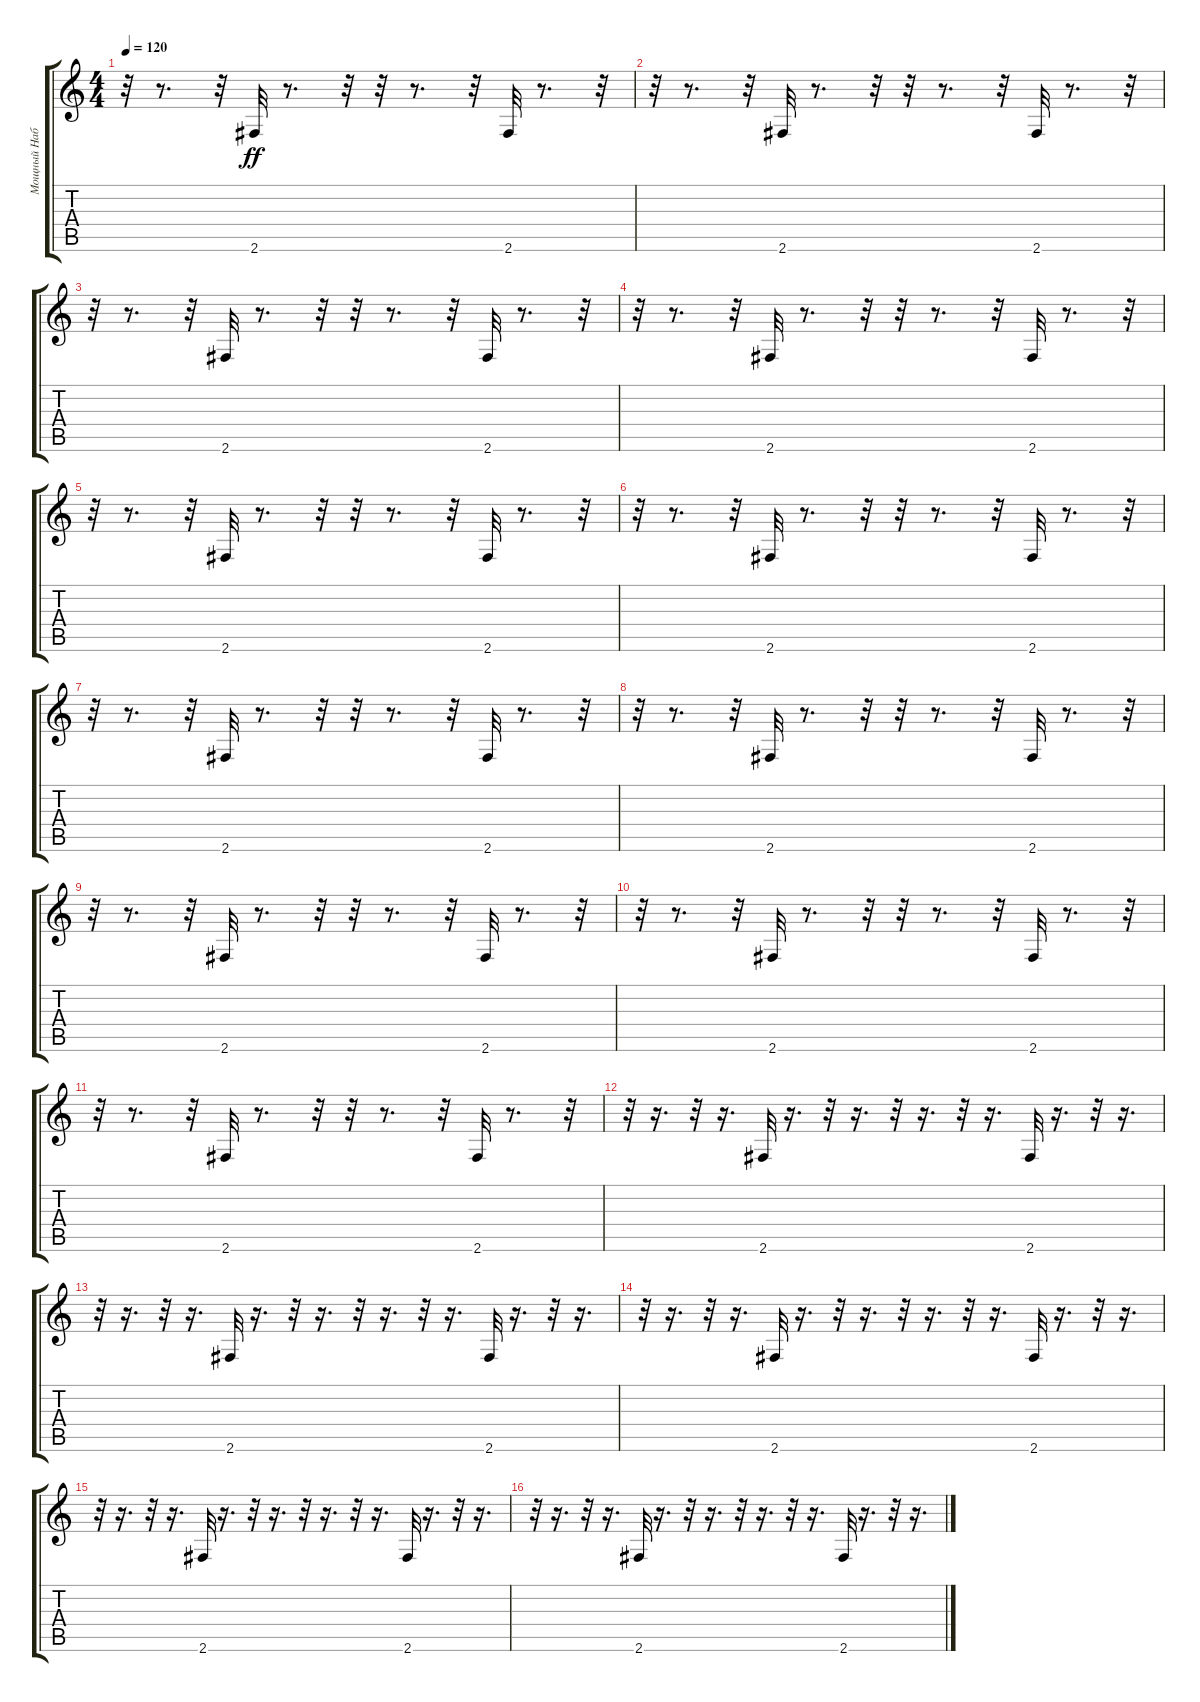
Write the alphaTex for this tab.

\track ("Мощный Набор" "Мощный Наб") {instrument acousticguitarnylon}
\staff {score tabs}
\tuning (E4 B3 G3 D3 A2 E2) {hide}
\ts (4 4)
\tempo 120
\clef g2
\ks c
r.32{dy ff} r.8{d} r.32 2.6.32 r.8{d} r.32 r.32 r.8{d} r.32 2.6.32 r.8{d} r.32 |
r.32 r.8{d} r.32 2.6.32 r.8{d} r.32 r.32 r.8{d} r.32 2.6.32 r.8{d} r.32 |
r.32 r.8{d} r.32 2.6.32 r.8{d} r.32 r.32 r.8{d} r.32 2.6.32 r.8{d} r.32 |
r.32 r.8{d} r.32 2.6.32 r.8{d} r.32 r.32 r.8{d} r.32 2.6.32 r.8{d} r.32 |
r.32 r.8{d} r.32 2.6.32 r.8{d} r.32 r.32 r.8{d} r.32 2.6.32 r.8{d} r.32 |
r.32 r.8{d} r.32 2.6.32 r.8{d} r.32 r.32 r.8{d} r.32 2.6.32 r.8{d} r.32 |
r.32 r.8{d} r.32 2.6.32 r.8{d} r.32 r.32 r.8{d} r.32 2.6.32 r.8{d} r.32 |
r.32 r.8{d} r.32 2.6.32 r.8{d} r.32 r.32 r.8{d} r.32 2.6.32 r.8{d} r.32 |
r.32 r.8{d} r.32 2.6.32 r.8{d} r.32 r.32 r.8{d} r.32 2.6.32 r.8{d} r.32 |
r.32 r.8{d} r.32 2.6.32 r.8{d} r.32 r.32 r.8{d} r.32 2.6.32 r.8{d} r.32 |
r.32 r.8{d} r.32 2.6.32 r.8{d} r.32 r.32 r.8{d} r.32 2.6.32 r.8{d} r.32 |
r.32 r.16{d} r.32 r.16{d} 2.6.32 r.16{d} r.32 r.16{d} r.32 r.16{d} r.32 r.16{d} 2.6.32 r.16{d} r.32 r.16{d} |
r.32 r.16{d} r.32 r.16{d} 2.6.32 r.16{d} r.32 r.16{d} r.32 r.16{d} r.32 r.16{d} 2.6.32 r.16{d} r.32 r.16{d} |
r.32 r.16{d} r.32 r.16{d} 2.6.32 r.16{d} r.32 r.16{d} r.32 r.16{d} r.32 r.16{d} 2.6.32 r.16{d} r.32 r.16{d} |
r.32 r.16{d} r.32 r.16{d} 2.6.32 r.16{d} r.32 r.16{d} r.32 r.16{d} r.32 r.16{d} 2.6.32 r.16{d} r.32 r.16{d} |
r.32 r.16{d} r.32 r.16{d} 2.6.32 r.16{d} r.32 r.16{d} r.32 r.16{d} r.32 r.16{d} 2.6.32 r.16{d} r.32 r.16{d}
